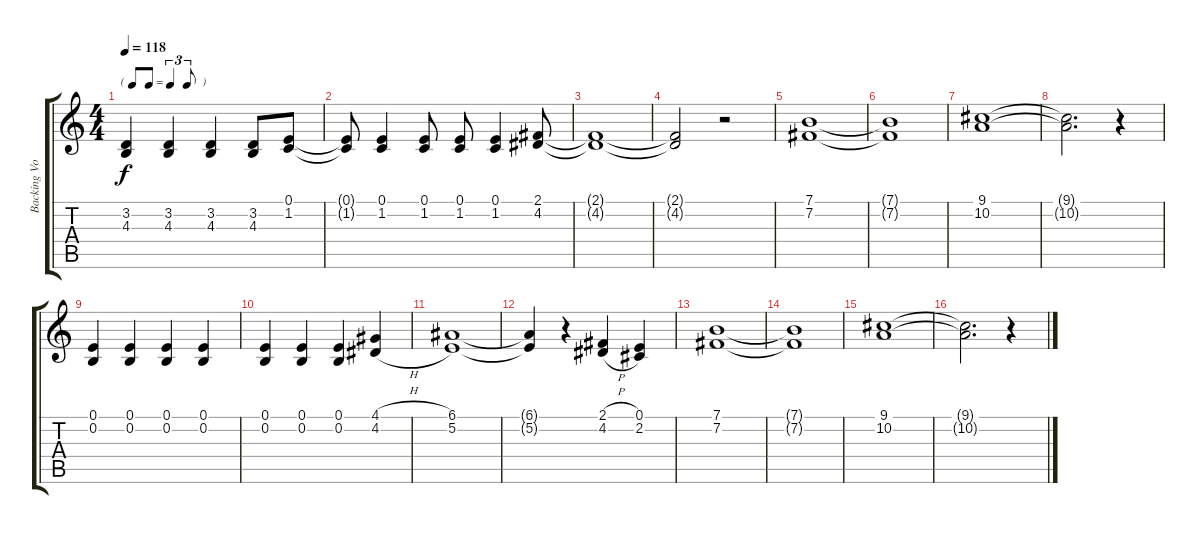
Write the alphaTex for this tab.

\track ("Backing Vocals" "Backing Vo") {instrument sopranosax}
\staff {score tabs}
\tuning (E4 B3 G3 D3 A2 E2) {hide}
\ts (4 4)
\tf triplet8th
\tempo 118
\clef g2
\ks c
(3.2 4.3).4{dy f} (3.2 4.3).4 (3.2 4.3).4 (3.2 4.3).8 (0.1 1.2).8 |
(0.1{t} 1.2{t}).8 (0.1 1.2).4 (0.1 1.2).8 (0.1 1.2).8 (0.1 1.2).4 (2.1 4.2).8 |
(2.1{t} 4.2{t}).1 |
(2.1{t} 4.2{t}).2 r.2 |
(7.1 7.2).1 |
(7.1{t} 7.2{t}).1 |
(9.1 10.2).1 |
(9.1{t} 10.2{t}).2{d} r.4 |
(0.1 0.2).4 (0.1 0.2).4 (0.1 0.2).4 (0.1 0.2).4 |
(0.1 0.2).4 (0.1 0.2).4 (0.1 0.2).4 (4.1{h} 4.2{h}).4 |
(6.1 5.2).1 |
(6.1{t} 5.2{t}).4 r.4 (2.1{h} 4.2{h}).4 (0.1 2.2).4 |
(7.1 7.2).1 |
(7.1{t} 7.2{t}).1 |
(9.1 10.2).1 |
(9.1{t} 10.2{t}).2{d} r.4
